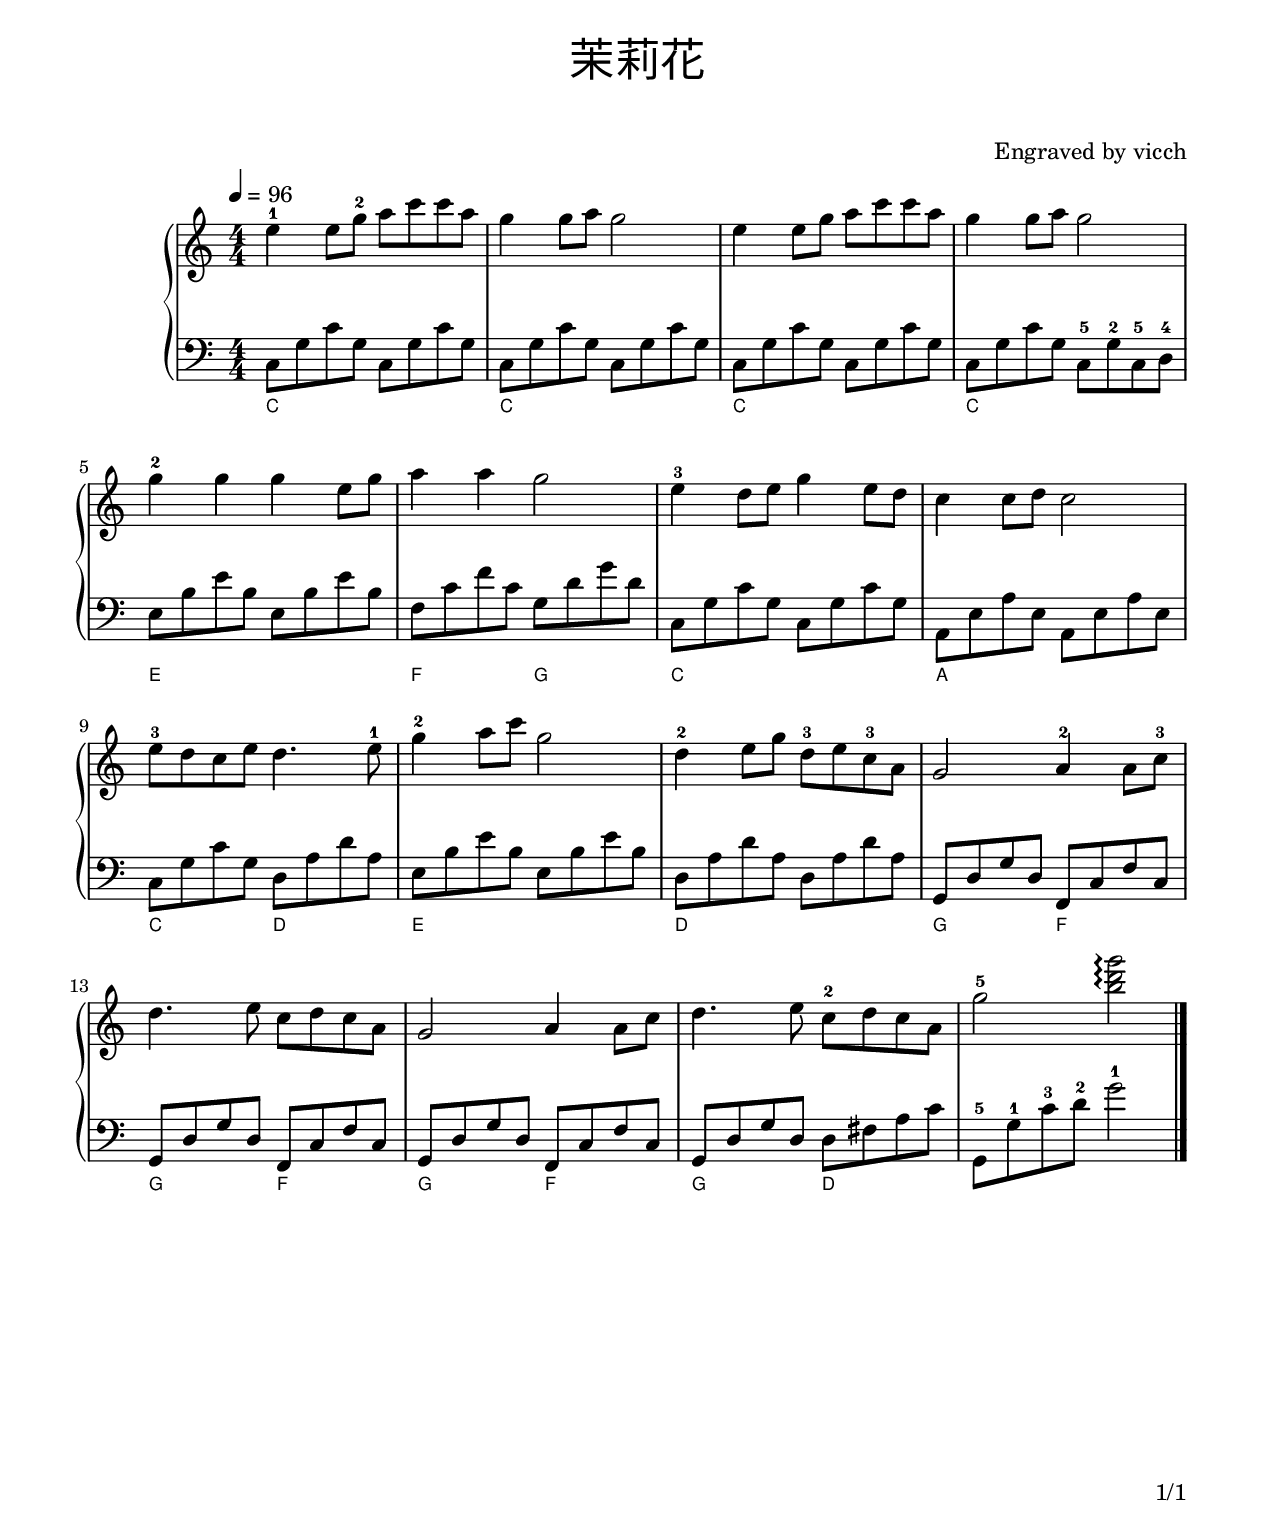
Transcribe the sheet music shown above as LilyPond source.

\version "2.24.3"

#(define title      "茉莉花")
#(define title-font "FangSong")
#(define sequence   "EveryonePiano 518")
#(define total-page 1)

\include "../base.ly"

\markup \vspace #1.5

CI  = { c8  g8  c'8 g8  }
DI  = { d8  a8  d'8 a8  }
DII = { d8  fs8 a8  c'8 }
EI  = { e8  b8  e'8 b8  }
FI  = { f8  c'8 f'8 c'8 }
FII = { f,8 c8  f8  c8  }
GI  = { g8  d'8 g'8 d'8 }
GII = { g,8 d8  g8  d8  }
AI  = { a,8 e8  a8  e8  }

\score {
  \new PianoStaff <<
    \new Staff {
      \tempo 4 = 96
      \clef treble
      \key c \major
      \time 4/4
      
      e''4^1 e''8 g''8^2 a''8 c'''8 c'''8 a''8 | g''4 g''8 a''8 g''2 | e''4   e''8 g''8 a''8 c'''8 c'''8 a''8 | g''4 g''8 a''8 g''2 | \break
      g''4^2 g''4        g''4       e''8  g''8 | a''4 a''4      g''2 | e''4^3 d''8 e''8 g''4       e''8  d''8 | c''4 c''8 d''8 c''2 | \break

      e''8^3 d''8 c''8 e''8 d''4. e''8^1 | g''4^2 a''8 c'''8 g''2 | d''4^2 e''8 g''8 d''8^3 e''8 c''8^3 a'8 | g'2 a'4^2 a'8 c''8^3 | \break

      d''4. e''8 c''8 d''8 c''8 a'8 | g'2 a'4 a'8 c''8 | d''4. e''8 c''8^2 d''8 c''8 a'8 | g''2^5 <b'' d''' g'''>2\arpeggio | \bar "|."
    }
    \new Staff {
      \clef bass
      \key c \major
      \time 4/4
      
      \CI  \CI  | \CI  \CI  | \CI  \CI  | \CI c8^5 g8^2 c8^5 d8^4 |
      \EI  \EI  | \FI  \GI  | \CI  \CI  | \AI \AI                 |

      \CI  \DI  | \EI  \EI  | \DI  \DI  | \GII \FII |

      \GII \FII | \GII \FII | \GII \DII | g,8^5 g8^1 c'8^3 d'8^2 g'2^1 |
    }
    \chords {
      c1 | c1    | c1 | c2 r2 |
      e1 | f2 g2 | c1 | a1    |

      c2 d2 | e1 | d1 | g2 f2 |

      g2 f2 | g2 f2 | g2 d2 | r1 |
    }
  >>
  \layout {}
  \midi {}
}
